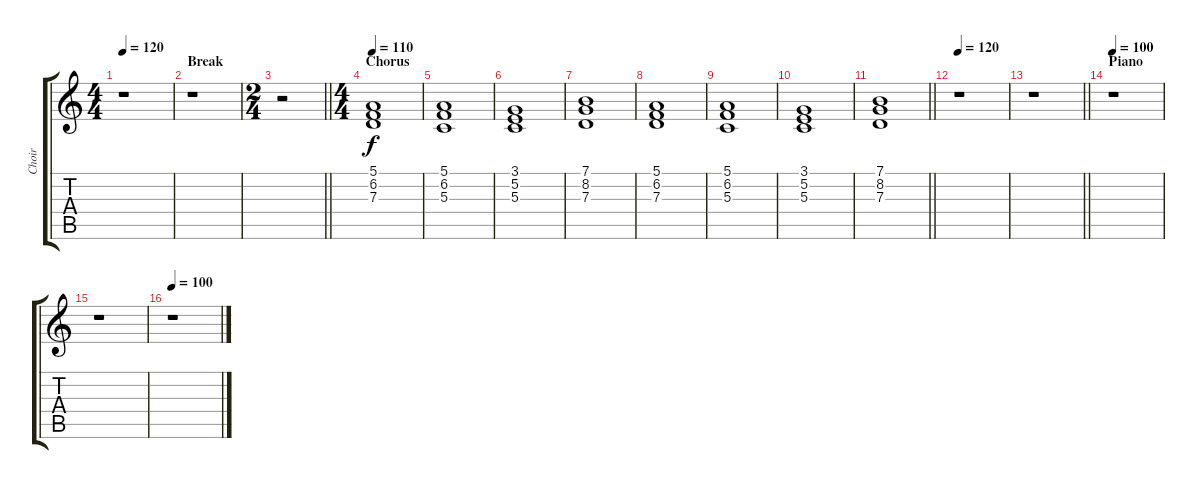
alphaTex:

\track ("Choir" "Choir") {instrument choiraahs}
\staff {score tabs}
\tuning (E4 B3 G3 D3 A2 D2) {hide}
\ts (4 4)
\tempo 120
\clef g2
\ks c
r.1{dy f} |
\section ("" "Break")
r.1 |
\ts (2 4)
\barLineRight lightlight
r.2 |
\ts (4 4)
\section ("" "Chorus")
\tempo 110
(5.1 6.2 7.3).1 |
(5.1 6.2 5.3).1 |
(3.1 5.2 5.3).1 |
(7.1 8.2 7.3).1 |
(5.1 6.2 7.3).1 |
(5.1 6.2 5.3).1 |
(3.1 5.2 5.3).1 |
\barLineRight lightlight
(7.1 8.2 7.3).1 |
\tempo 120
r.1 |
\barLineRight lightlight
r.1 |
\section ("" "Piano")
\tempo 100
r.1 |
r.1 |
\tempo 100
r.1
